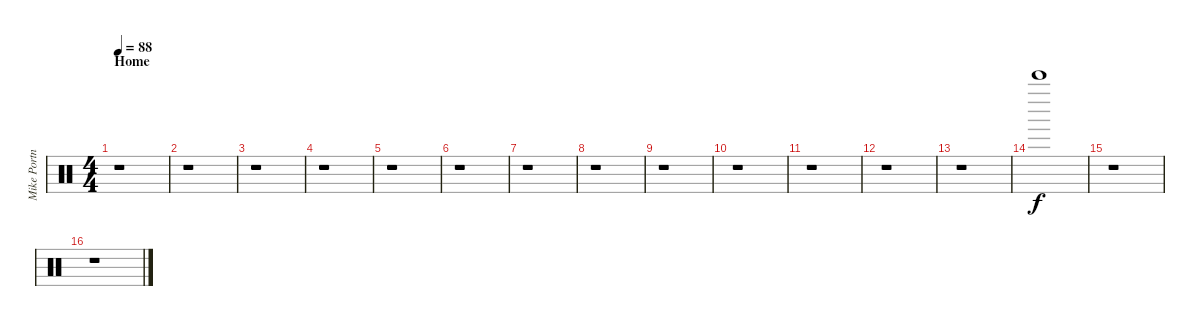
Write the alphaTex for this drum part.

\track ("Mike Portnoy - Drum" "Mike Portn") {instrument percussion}
\staff {score}
\articulation defaults
\ts (4 4)
\section ("" "Home")
\tempo 88
\clef neutral
\ks c
r.1{dy f} |
r.1 |
r.1 |
r.1 |
r.1 |
r.1 |
r.1 |
r.1 |
r.1 |
r.1 |
r.1 |
r.1 |
r.1 |
"Bell Tree (hit)".1 |
r.1 |
r.1
